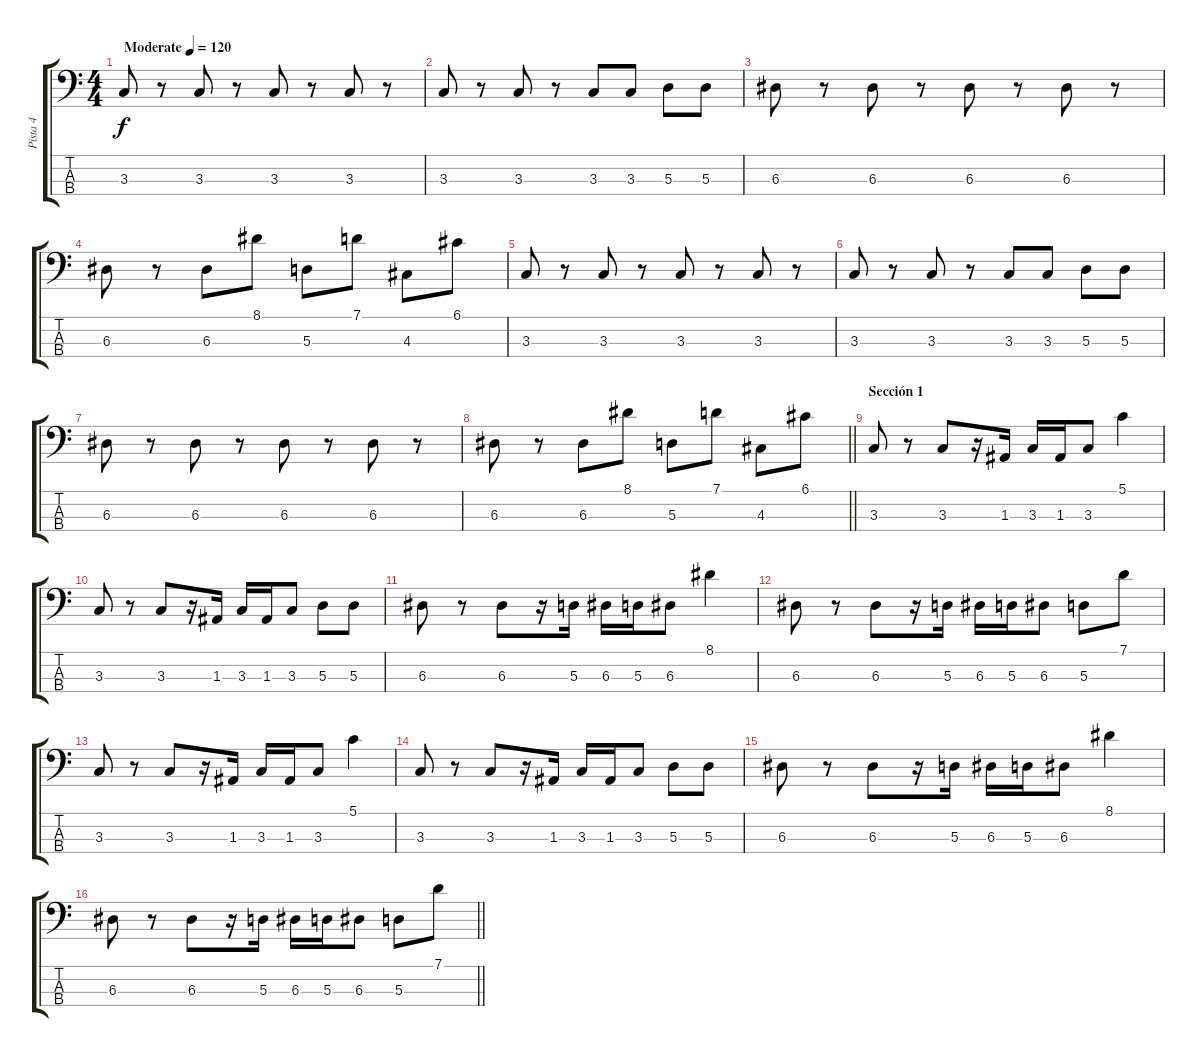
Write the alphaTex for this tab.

\track ("Pista 4" "Pista 4") {instrument electricbassfinger}
\staff {score tabs}
\tuning (G2 D2 A1 E1) {hide}
\ts (4 4)
\tempo (120 "Moderate")
\clef f4
\ks c
3.3.8{dy f instrument electricbassfinger} r.8 3.3.8 r.8 3.3.8 r.8 3.3.8 r.8 |
3.3.8 r.8 3.3.8 r.8 3.3.8 3.3.8 5.3.8 5.3.8 |
6.3.8 r.8 6.3.8 r.8 6.3.8 r.8 6.3.8 r.8 |
6.3.8 r.8 6.3.8 8.1.8 5.3.8 7.1.8 4.3.8 6.1.8 |
3.3.8 r.8 3.3.8 r.8 3.3.8 r.8 3.3.8 r.8 |
3.3.8 r.8 3.3.8 r.8 3.3.8 3.3.8 5.3.8 5.3.8 |
6.3.8 r.8 6.3.8 r.8 6.3.8 r.8 6.3.8 r.8 |
\barLineRight lightlight
6.3.8 r.8 6.3.8 8.1.8 5.3.8 7.1.8 4.3.8 6.1.8 |
\section ("" "Sección 1")
3.3.8 r.8 3.3.8 r.16 1.3.16 3.3.16 1.3.16 3.3.8 5.1.4 |
3.3.8 r.8 3.3.8 r.16 1.3.16 3.3.16 1.3.16 3.3.8 5.3.8 5.3.8 |
6.3.8 r.8 6.3.8 r.16 5.3.16 6.3.16 5.3.16 6.3.8 8.1.4 |
6.3.8 r.8 6.3.8 r.16 5.3.16 6.3.16 5.3.16 6.3.8 5.3.8 7.1.8 |
3.3.8 r.8 3.3.8 r.16 1.3.16 3.3.16 1.3.16 3.3.8 5.1.4 |
3.3.8 r.8 3.3.8 r.16 1.3.16 3.3.16 1.3.16 3.3.8 5.3.8 5.3.8 |
6.3.8 r.8 6.3.8 r.16 5.3.16 6.3.16 5.3.16 6.3.8 8.1.4 |
\barLineRight lightlight
6.3.8 r.8 6.3.8 r.16 5.3.16 6.3.16 5.3.16 6.3.8 5.3.8 7.1.8
